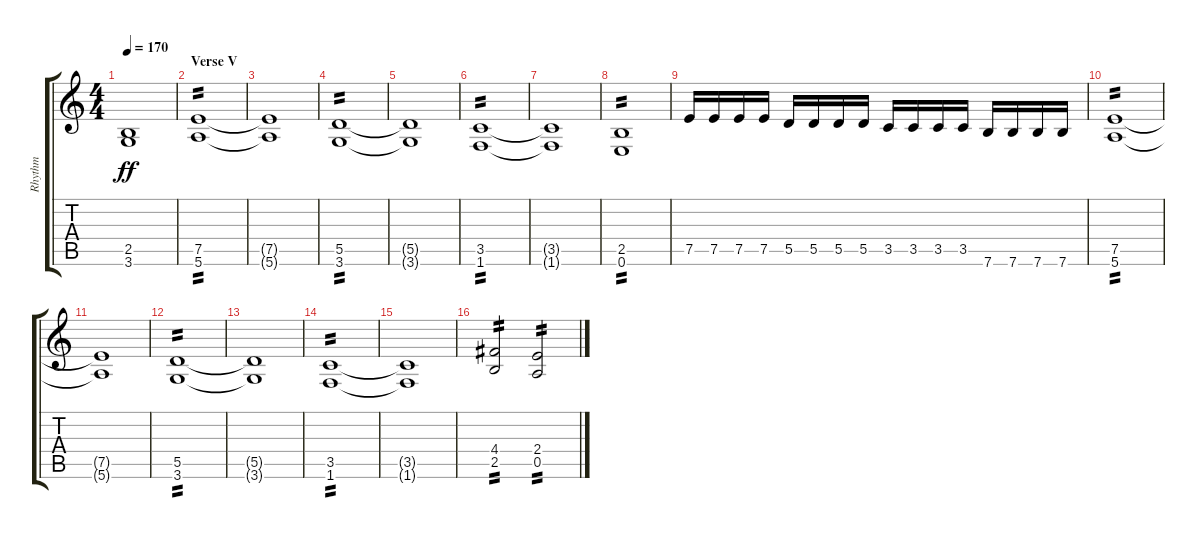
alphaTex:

\track ("Rhythm" "Rhythm") {instrument distortionguitar}
\staff {score tabs}
\tuning (E4 B3 G3 D3 A2 E2) {hide}
\ts (4 4)
\tempo 170
\clef g2
\ks c
(2.5 3.6).1{dy ff} |
\section ("" "Verse V")
(7.5 5.6).1{tp 2} |
(7.5{t} 5.6{t}).1 |
(5.5 3.6).1{tp 2} |
(5.5{t} 3.6{t}).1 |
(3.5 1.6).1{tp 2} |
(3.5{t} 1.6{t}).1 |
(2.5 0.6).1{tp 2} |
7.5.16 7.5.16 7.5.16 7.5.16 5.5.16 5.5.16 5.5.16 5.5.16 3.5.16 3.5.16 3.5.16 3.5.16 7.6.16 7.6.16 7.6.16 7.6.16 |
(7.5 5.6).1{tp 2} |
(7.5{t} 5.6{t}).1 |
(5.5 3.6).1{tp 2} |
(5.5{t} 3.6{t}).1 |
(3.5 1.6).1{tp 2} |
(3.5{t} 1.6{t}).1 |
(4.4 2.5).2{tp 2} (2.4 0.5).2{tp 2}
